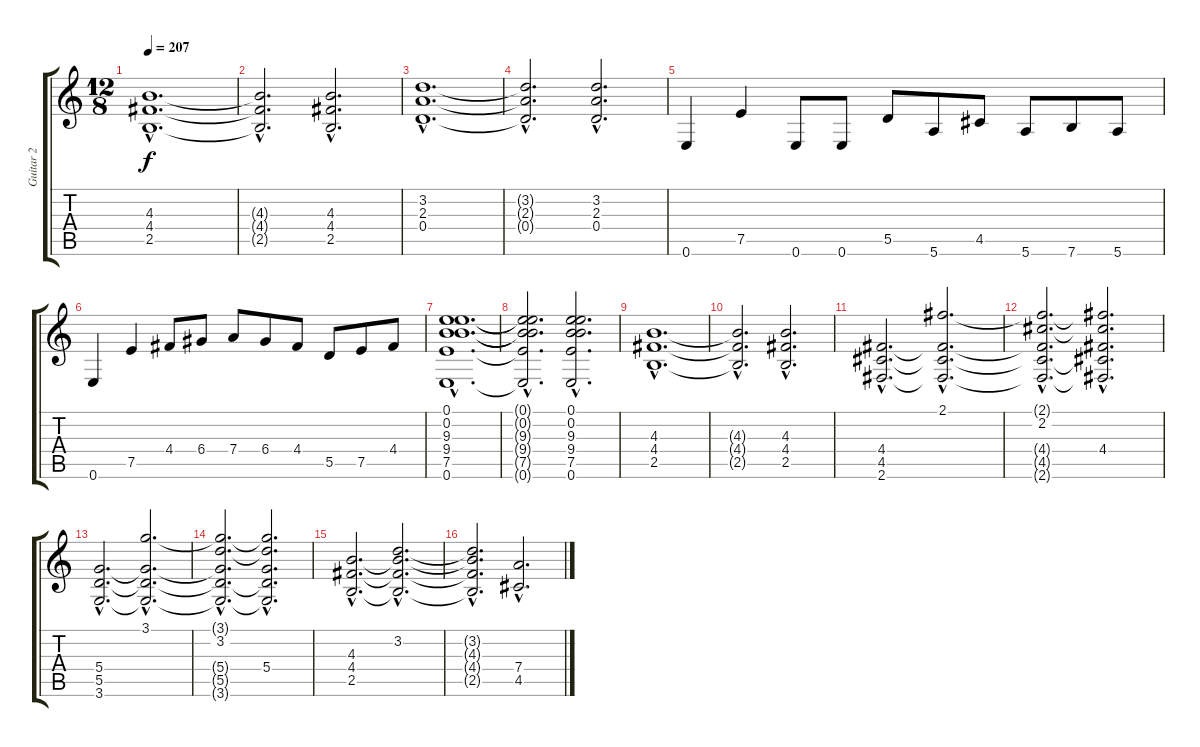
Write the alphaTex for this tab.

\track ("Guitar 2" "Guitar 2") {instrument distortionguitar}
\staff {score tabs}
\tuning (E4 B3 G3 D3 A2 E2) {hide}
\ts (12 8)
\tempo 207
\clef g2
\ks c
(4.3{hac} 4.4{hac} 2.5{hac}).1{d dy f} |
(4.3{hac t} 4.4{hac t} 2.5{hac t}).2{d} (4.3{hac} 4.4{hac} 2.5{hac}).2{d} |
(3.2{hac} 2.3{hac} 0.4{hac}).1{d} |
(3.2{hac t} 2.3{hac t} 0.4{hac t}).2{d} (3.2{hac} 2.3{hac} 0.4{hac}).2{d} |
0.6.4 7.5.4 0.6.8 0.6.8 5.5.8 5.6.8 4.5.8 5.6.8 7.6.8 5.6.8 |
0.6.4 7.5.4 4.4.8 6.4.8 7.4.8 6.4.8 4.4.8 5.5.8 7.5.8 4.4.8 |
(0.1{hac} 0.2{hac} 9.3{hac} 9.4{hac} 7.5{hac} 0.6{hac}).1{d} |
(0.1{hac t} 0.2{hac t} 9.3{hac t} 9.4{hac t} 7.5{hac t} 0.6{hac t}).2{d} (0.1{hac} 0.2{hac} 9.3{hac} 9.4{hac} 7.5{hac} 0.6{hac}).2{d} |
(4.3{hac} 4.4{hac} 2.5{hac}).1{d} |
(4.3{hac t} 4.4{hac t} 2.5{hac t}).2{d} (4.3{hac} 4.4{hac} 2.5{hac}).2{d} |
(4.4{hac} 4.5{hac} 2.6{hac}).2{d} (2.1{hac} 4.4{hac t} 4.5{hac t} 2.6{hac t}).2{d} |
(2.1{hac t} 2.2{hac} 4.4{hac t} 4.5{hac t} 2.6{hac t}).2{d} (2.1{hac t} 2.2{hac t} 4.4{hac} 4.5{hac t} 2.6{hac t}).2{d} |
(5.4{hac} 5.5{hac} 3.6{hac}).2{d} (3.1{hac} 5.4{hac t} 5.5{hac t} 3.6{hac t}).2{d} |
(3.1{hac t} 3.2{hac} 5.4{hac t} 5.5{hac t} 3.6{hac t}).2{d} (3.1{hac t} 3.2{hac t} 5.4{hac} 5.5{hac t} 3.6{hac t}).2{d} |
(4.3{hac} 4.4{hac} 2.5{hac}).2{d} (3.2{hac} 4.3{hac t} 4.4{hac t} 2.5{hac t}).2{d} |
(3.2{hac t} 4.3{hac t} 4.4{hac t} 2.5{hac t}).2{d} (7.4{hac} 4.5{hac}).2{d}
